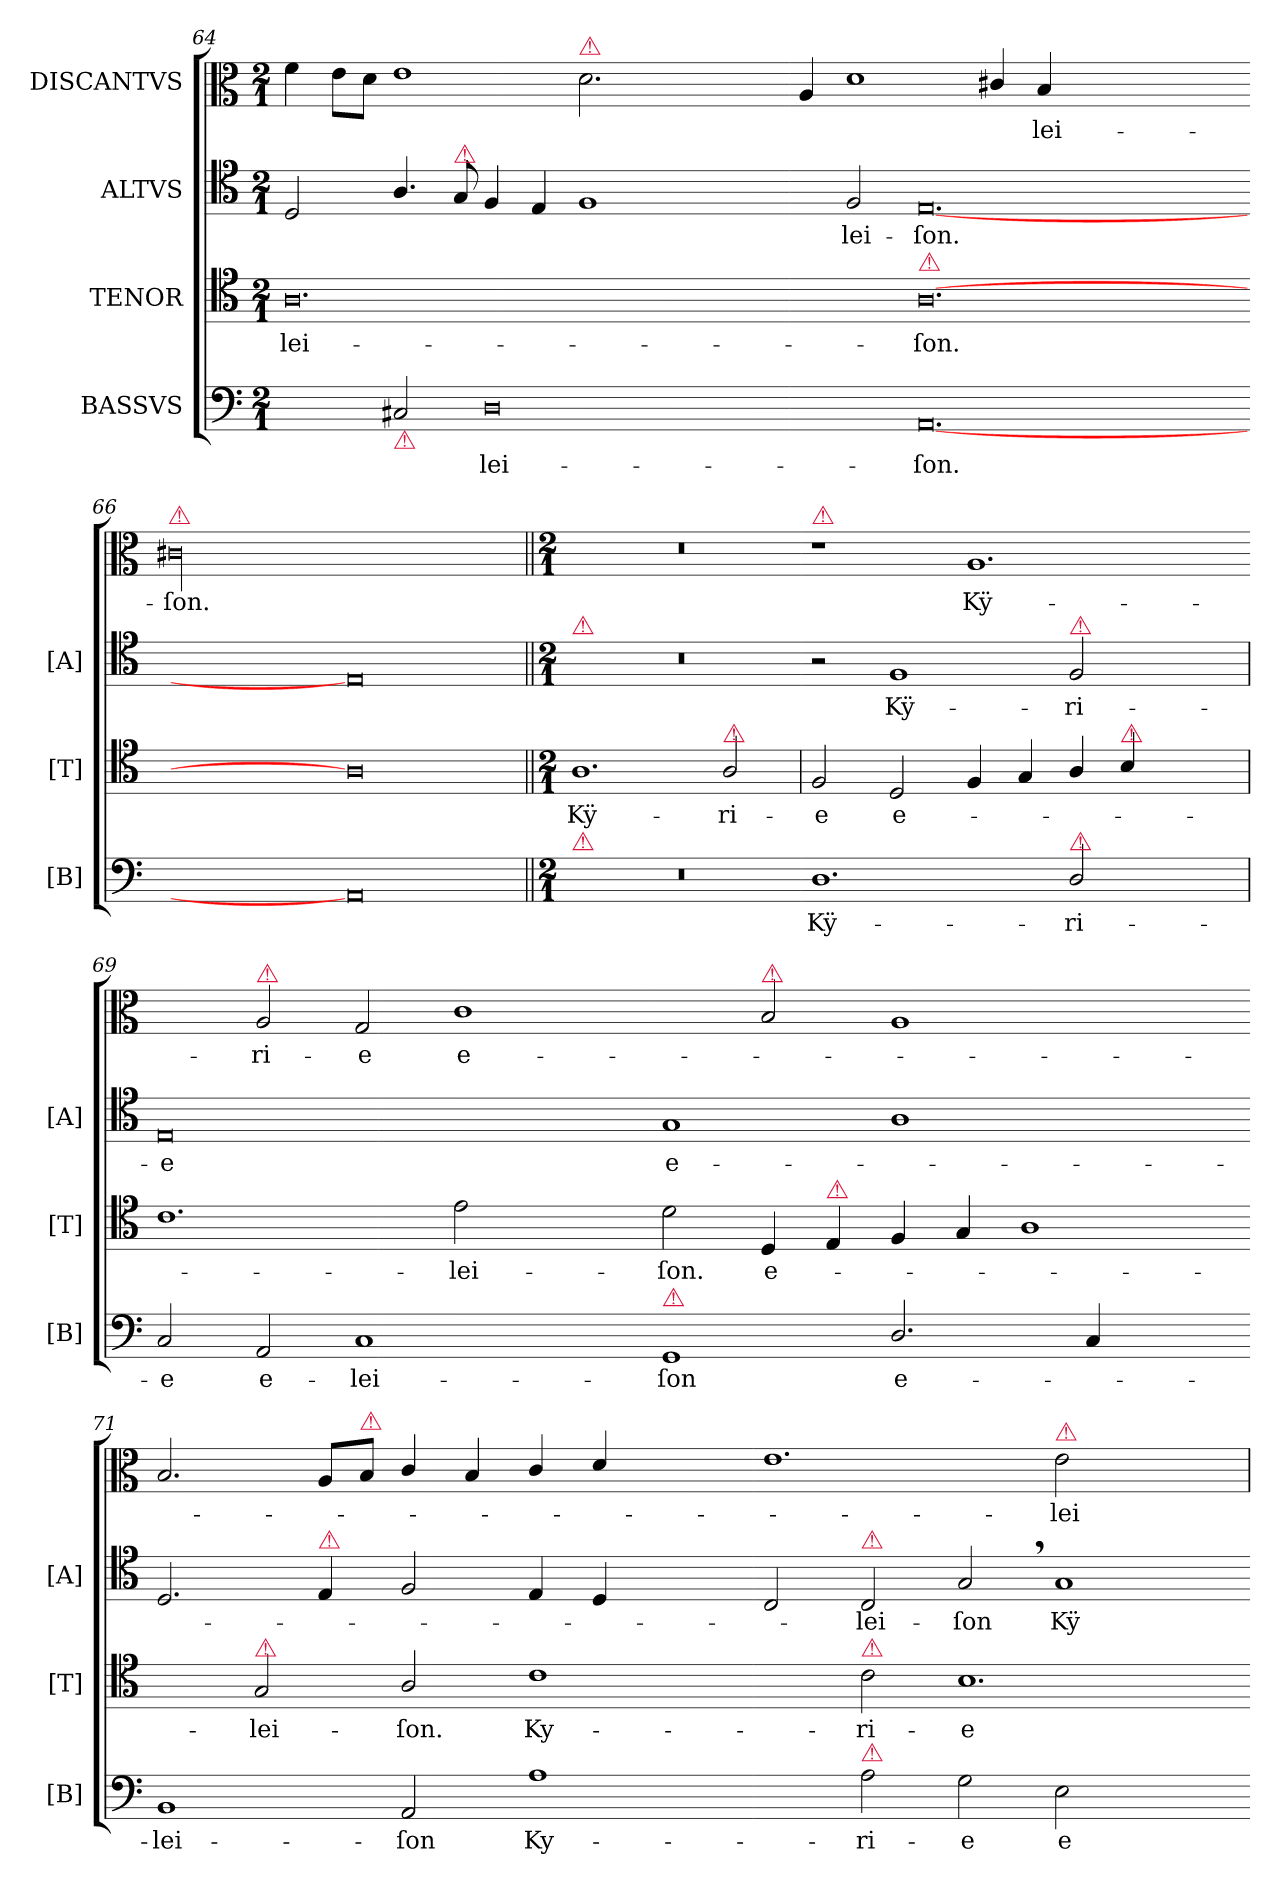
**kern	**text	**kern	**text	**kern	**text	**kern	**text
*part4	*part4	*part3	*part3	*part2	*part2	*part1	*part1
*staff4	*staff4	*staff3	*staff3	*staff2	*staff2	*staff1	*staff1
*I"BASSVS	*	*I"TENOR	*	*I"ALTVS	*	*I"DISCANTVS	*
*I'[B]	*	*I'[T]	*	*I'[A]	*	*	*
*clefF4	*	*clefC4	*	*clefC4	*	*clefC3	*
*k[]	*	*k[]	*	*k[]	*	*k[]	*
*D:dor	*	*D:dor	*	*D:dor	*	*D:dor	*
*M2/1	*	*M2/1	*	*M2/1	*	*M2/1	*
=64	=64	=64	=64	=64	=64	=64	=64
2ryy	.	0.A	-lei-	2D/	.	4f\	.
.	.	.	.	.	.	8e\L	.
.	.	.	.	.	.	8d\J	.
!LO:TX:b:color=crimson:t=⚠	!	!	!	!	!	!	!
2C#X/	.	.	.	4.A/	.	1e	.
!	!	!	!	!LO:TX:a:color=crimson:t=⚠	!	!	!
.	.	.	.	8G/	.	.	.
0D	-lei-	.	.	4F/	.	.	.
.	.	.	.	4E/	.	.	.
!	!	!	!	!	!	!LO:TX:a:color=crimson:t=⚠	!
.	.	.	.	1F/	.	2.d\	.
.	.	.	.	.	.	2.ryy	.
.	.	.	.	2ryy	.	.	.
=65-	=65-	=65-	=65-	=65-	=65-	=65-	=65-
2.ryy	.	2.ryy	.	4ryy	.	4A/	.
.	.	.	.	2F/	-lei-	1d	.
!	!	!LO:TX:a:color=crimson:t=⚠	!	!	!	!	!
[0.AA/	-ſon.	[0.A\	-ſon.	[0.E/	-ſon.	.	.
.	.	.	.	.	.	4c#X/	.
.	.	.	.	.	.	4B/	-lei-
.	.	.	.	.	.	0ryy	.
=66-	=66-	=66-	=66-	=66-	=66-	=66-	=66-
!	!	!	!	!	!	!LO:TX:a:color=crimson:t=⚠	!
0ryy	.	0ryy	.	0ryy	.	00c#X\	-ſon.
0AA]	.	0A]	.	0E]	.	.	.
=67||	=67||	=67||	=67||	=67||	=67||	=67||	=67||
*M2/1	*	*M2/1	*	*M2/1	*	*M2/1	*
!	!	!	!	!LO:TX:a:color=crimson:t=⚠	!	!	!
!LO:TX:a:color=crimson:t=⚠	!	!	!	!	!	!	!
0r	.	1.A	Kÿ-	0r	.	0r	.
!	!	!LO:TX:a:color=crimson:t=⚠	!	!	!	!	!
.	.	2A/	-ri-	.	.	.	.
=68	=68-	=68	=68-	=68	=68-	=68-	=68-
!	!	!	!	!	!	!LO:TX:a:color=crimson:t=⚠	!
1.D	Kÿ-	2F/	-e	2r	.	1r	.
.	.	2D/	e-	1F	Kÿ-	.	.
.	.	4F/	.	.	.	1.A	Kÿ-
.	.	4G/	.	.	.	.	.
!	!	!	!	!LO:TX:a:color=crimson:t=⚠	!	!	!
!LO:TX:a:color=crimson:t=⚠	!	!	!	!	!	!	!
2D/	-ri-	4A/	.	2F/	-ri-	.	.
!	!	!LO:TX:a:color=crimson:t=⚠	!	!	!	!	!
.	.	4B/	.	.	.	.	.
2ryy	.	2ryy	.	2ryy	.	.	.
=69	=69-	=69	=69-	=69	=69-	=69-	=69-
2C/	-e	1.c	.	0E	-e	2ryy	.
!	!	!	!	!	!	!LO:TX:a:color=crimson:t=⚠	!
2AA/	e-	.	.	.	.	2A/	-ri-
1C	-lei-	.	.	.	.	2G/	-e
.	.	2e\	-lei-	.	.	1c\	e-
2ryy	.	2ryy	.	2ryy	.	.	.
=70-	=70-	=70-	=70-	=70-	=70-	=70-	=70-
!LO:TX:a:color=crimson:t=⚠	!	!	!	!	!	!	!
1GG	-ſon	2d\	-ſon.	1G	e-	2ryy	.
!	!	!	!	!	!	!LO:TX:a:color=crimson:t=⚠	!
.	.	4D/	e-	.	.	2B/	.
!	!	!LO:TX:a:color=crimson:t=⚠	!	!	!	!	!
.	.	4E/	.	.	.	.	.
2.D/	e-	4F/	.	1A	.	1A	.
.	.	4G/	.	.	.	.	.
.	.	1A/	.	.	.	.	.
4C/	.	.	.	.	.	.	.
2ryy	.	.	.	2ryy	.	2ryy	.
=71-	=71-	=71-	=71-	=71-	=71-	=71-	=71-
1BB	-lei-	2ryy	.	2.D/	.	2.B/	.
!	!	!LO:TX:a:color=crimson:t=⚠	!	!	!	!	!
.	.	2G/	lei-	.	.	.	.
!	!	!	!	!LO:TX:a:color=crimson:t=⚠	!	!	!
.	.	.	.	4E/	.	8A/L	.
!	!	!	!	!	!	!LO:TX:a:color=crimson:t=⚠	!
.	.	.	.	.	.	8B/J	.
2AA/	-ſon	2A/	-ſon.	2F/	.	4c/	.
.	.	.	.	.	.	4B/	.
1A\	Ky-	1c\	Ky-	4E/	.	4c/	.
.	.	.	.	4D/	.	4d/	.
.	.	.	.	2ryy	.	2ryy	.
=72-	=72-	=72-	=72-	=72-	=72-	=72-	=72-
2ryy	.	2ryy	.	2C/	.	1.e	.
!	!	!	!	!LO:TX:a:color=crimson:t=⚠	!	!	!
!	!	!LO:TX:a:color=crimson:t=⚠	!	!	!	!	!
!LO:TX:a:color=crimson:t=⚠	!	!	!	!	!	!	!
2A\	-ri-	2c\	-ri-	2C/	-lei-	.	.
2G\	-e	1.B	-e	2G,>/	-ſon	.	.
!	!	!	!	!	!	!LO:TX:a:color=crimson:t=⚠	!
2E\	e-	.	.	1G/	Kÿ-	2e\	-lei-
2ryy	.	.	.	.	.	2ryy	.
=-	=	=-	=	=-	=	=	=
*-	*-	*-	*-	*-	*-	*-	*-
